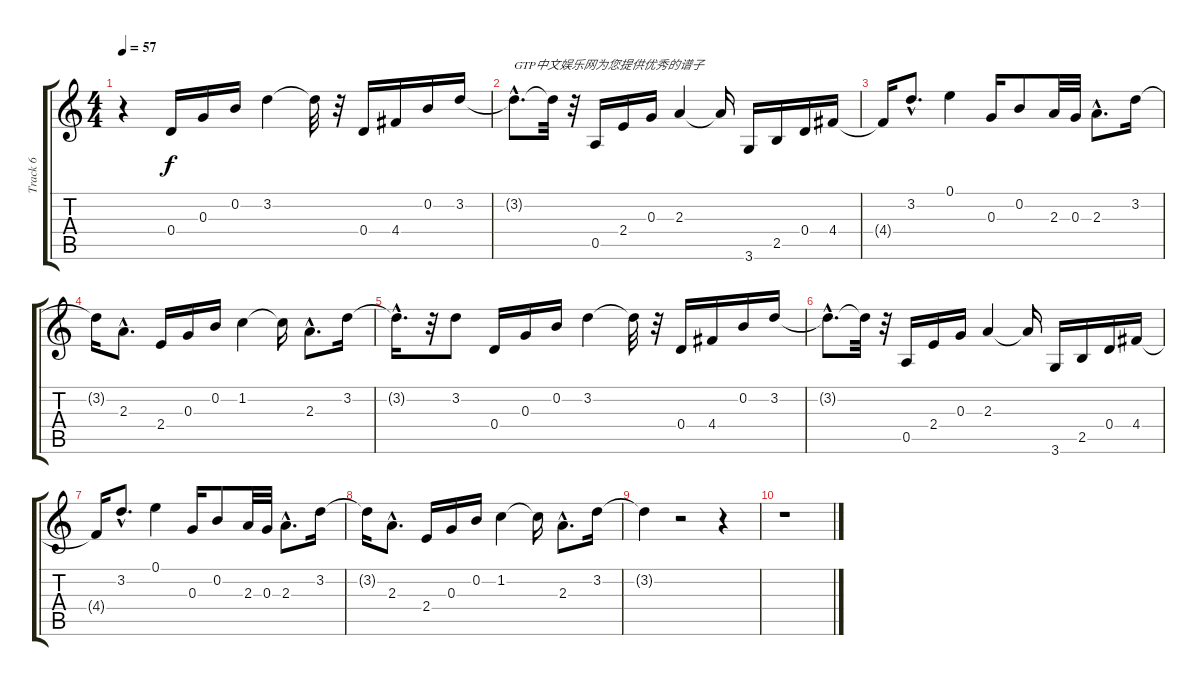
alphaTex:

\track ("Track 6" "Track 6") {instrument acousticguitarsteel}
\staff {score tabs}
\tuning (E4 B3 G3 D3 A2 E2) {hide}
\ts (4 4)
\tempo 57
\clef g2
\ks c
r.4{dy f instrument acousticguitarsteel} 0.4.16 0.3.16 0.2.16 3.2.4 3.2{t}.32 r.32 0.4.16 4.4.16 0.2.16 3.2.16 |
3.2{hac t}.8{d txt "GTP中文娱乐网为您提供优秀的谱子"} 3.2{t}.32 r.32 0.5.16 2.4.16 0.3.16 2.3.4 2.3{t}.16 3.6.16 2.5.16 0.4.16 4.4.16 |
4.4{t}.16 3.2{hac}.8{d} 0.1.4 0.3.16 0.2.8 2.3.32 0.3.32 2.3{hac}.8{d} 3.2.16 |
3.2{t}.16 2.3{hac}.8{d} 2.4.16 0.3.16 0.2.16 1.2.4 1.2{t}.16 2.3{hac}.8{d} 3.2.16 |
3.2{hac t}.16{d} r.32 3.2.8 0.4.16 0.3.16 0.2.16 3.2.4 3.2{t}.32 r.32 0.4.16 4.4.16 0.2.16 3.2.16 |
3.2{hac t}.8{d} 3.2{t}.32 r.32 0.5.16 2.4.16 0.3.16 2.3.4 2.3{t}.16 3.6.16 2.5.16 0.4.16 4.4.16 |
4.4{t}.16 3.2{hac}.8{d} 0.1.4 0.3.16 0.2.8 2.3.32 0.3.32 2.3{hac}.8{d} 3.2.16 |
3.2{t}.16 2.3{hac}.8{d} 2.4.16 0.3.16 0.2.16 1.2.4 1.2{t}.16 2.3{hac}.8{d} 3.2.16 |
3.2{t}.4 r.2 r.4 |
r.1
